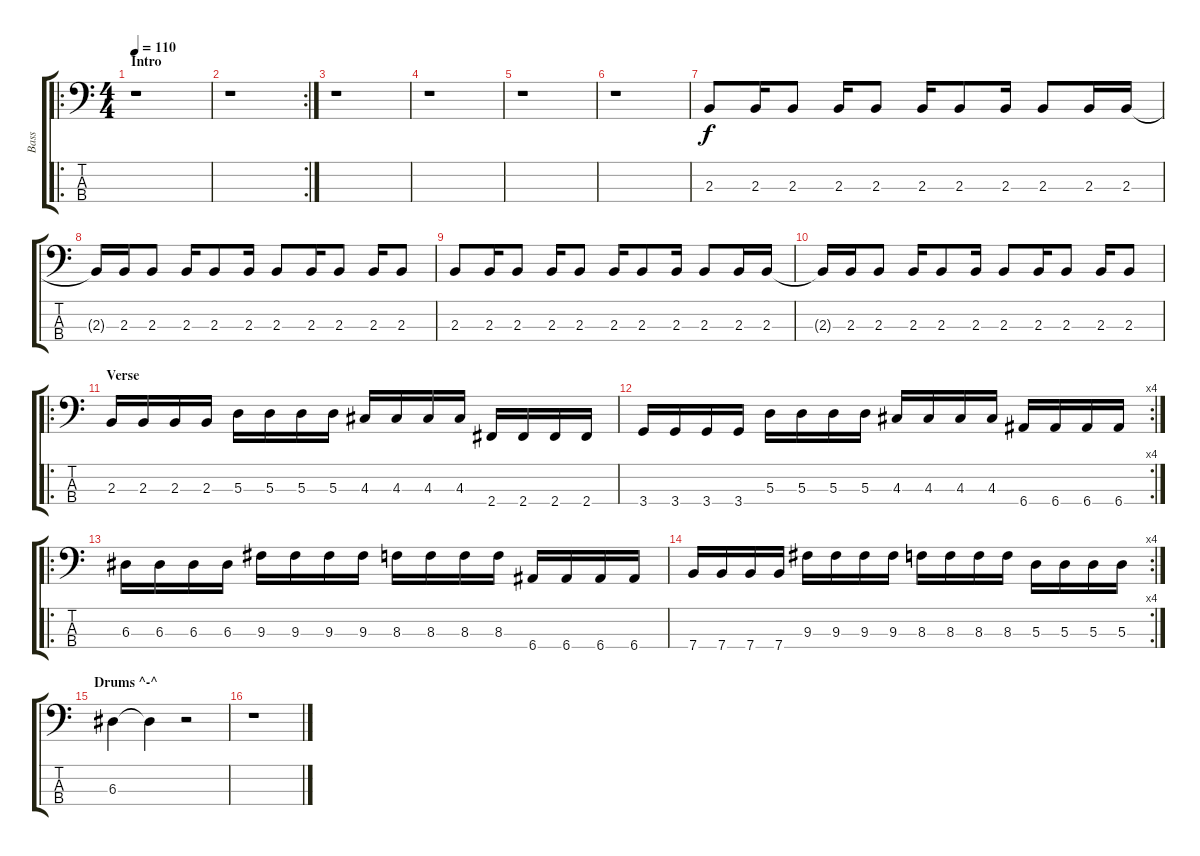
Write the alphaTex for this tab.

\track ("Bass" "Bass") {instrument electricbassfinger}
\staff {score tabs}
\tuning (G2 D2 A1 E1) {hide}
\ro
\ts (4 4)
\section ("" "Intro")
\tempo 110
\clef f4
\ks c
r.1{dy f instrument electricbassfinger} |
\rc 2
r.1 |
r.1 |
r.1 |
r.1 |
r.1 |
2.3.8 2.3.16 2.3.8 2.3.16 2.3.8 2.3.16 2.3.8 2.3.16 2.3.8 2.3.16 2.3.16 |
2.3{t}.16 2.3.16 2.3.8 2.3.16 2.3.8 2.3.16 2.3.8 2.3.16 2.3.8 2.3.16 2.3.8 |
2.3.8 2.3.16 2.3.8 2.3.16 2.3.8 2.3.16 2.3.8 2.3.16 2.3.8 2.3.16 2.3.16 |
2.3{t}.16 2.3.16 2.3.8 2.3.16 2.3.8 2.3.16 2.3.8 2.3.16 2.3.8 2.3.16 2.3.8 |
\ro
\section ("" "Verse")
2.3.16 2.3.16 2.3.16 2.3.16 5.3.16 5.3.16 5.3.16 5.3.16 4.3.16 4.3.16 4.3.16 4.3.16 2.4.16 2.4.16 2.4.16 2.4.16 |
\rc 4
3.4.16 3.4.16 3.4.16 3.4.16 5.3.16 5.3.16 5.3.16 5.3.16 4.3.16 4.3.16 4.3.16 4.3.16 6.4.16 6.4.16 6.4.16 6.4.16 |
\ro
6.3.16 6.3.16 6.3.16 6.3.16 9.3.16 9.3.16 9.3.16 9.3.16 8.3.16 8.3.16 8.3.16 8.3.16 6.4.16 6.4.16 6.4.16 6.4.16 |
\rc 4
7.4.16 7.4.16 7.4.16 7.4.16 9.3.16 9.3.16 9.3.16 9.3.16 8.3.16 8.3.16 8.3.16 8.3.16 5.3.16 5.3.16 5.3.16 5.3.16 |
\section ("" "Drums ^-^")
6.3.4 6.3{t}.4 r.2 |
r.1
